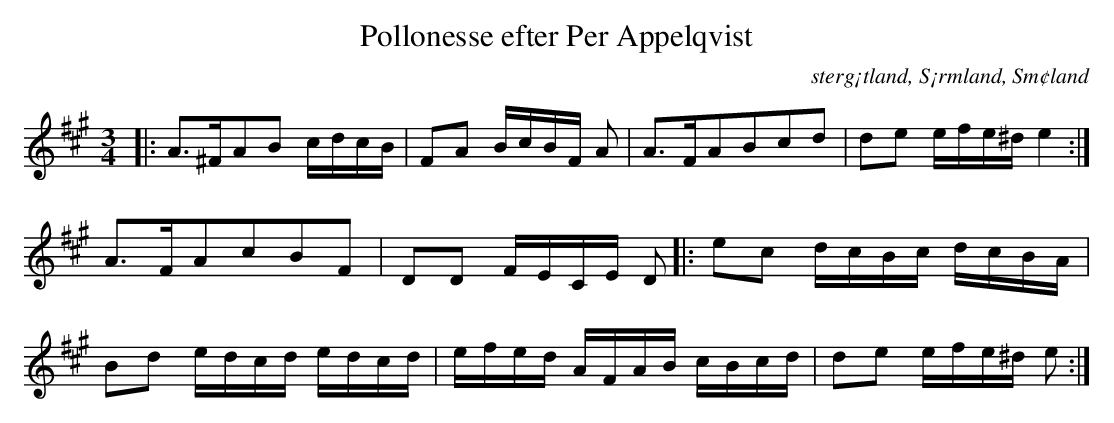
X:1
T:Pollonesse efter Per Appelqvist
O: sterg¡tland, S¡rmland, Sm¢land
M:3/4
L:1/8
K:A
|: A>^FAB c/2d/2c/2B/2| FA B/2c/2B/2F/2 A | A>FABcd | de e/2f/2e/2^d/2 e2 :| A>FAcBF | DD F/2E/2C/2E/2 D |: ec d/2c/2B/2c/2 d/2c/2B/2A/2 | Bd e/2d/2c/2d/2 e/2d/2c/2d/2 |e/2f/2e/2d/2 A/2F/2A/2B/2 c/2B/2c/2d/2 | de e/2f/2e/2^d/2 e :|
